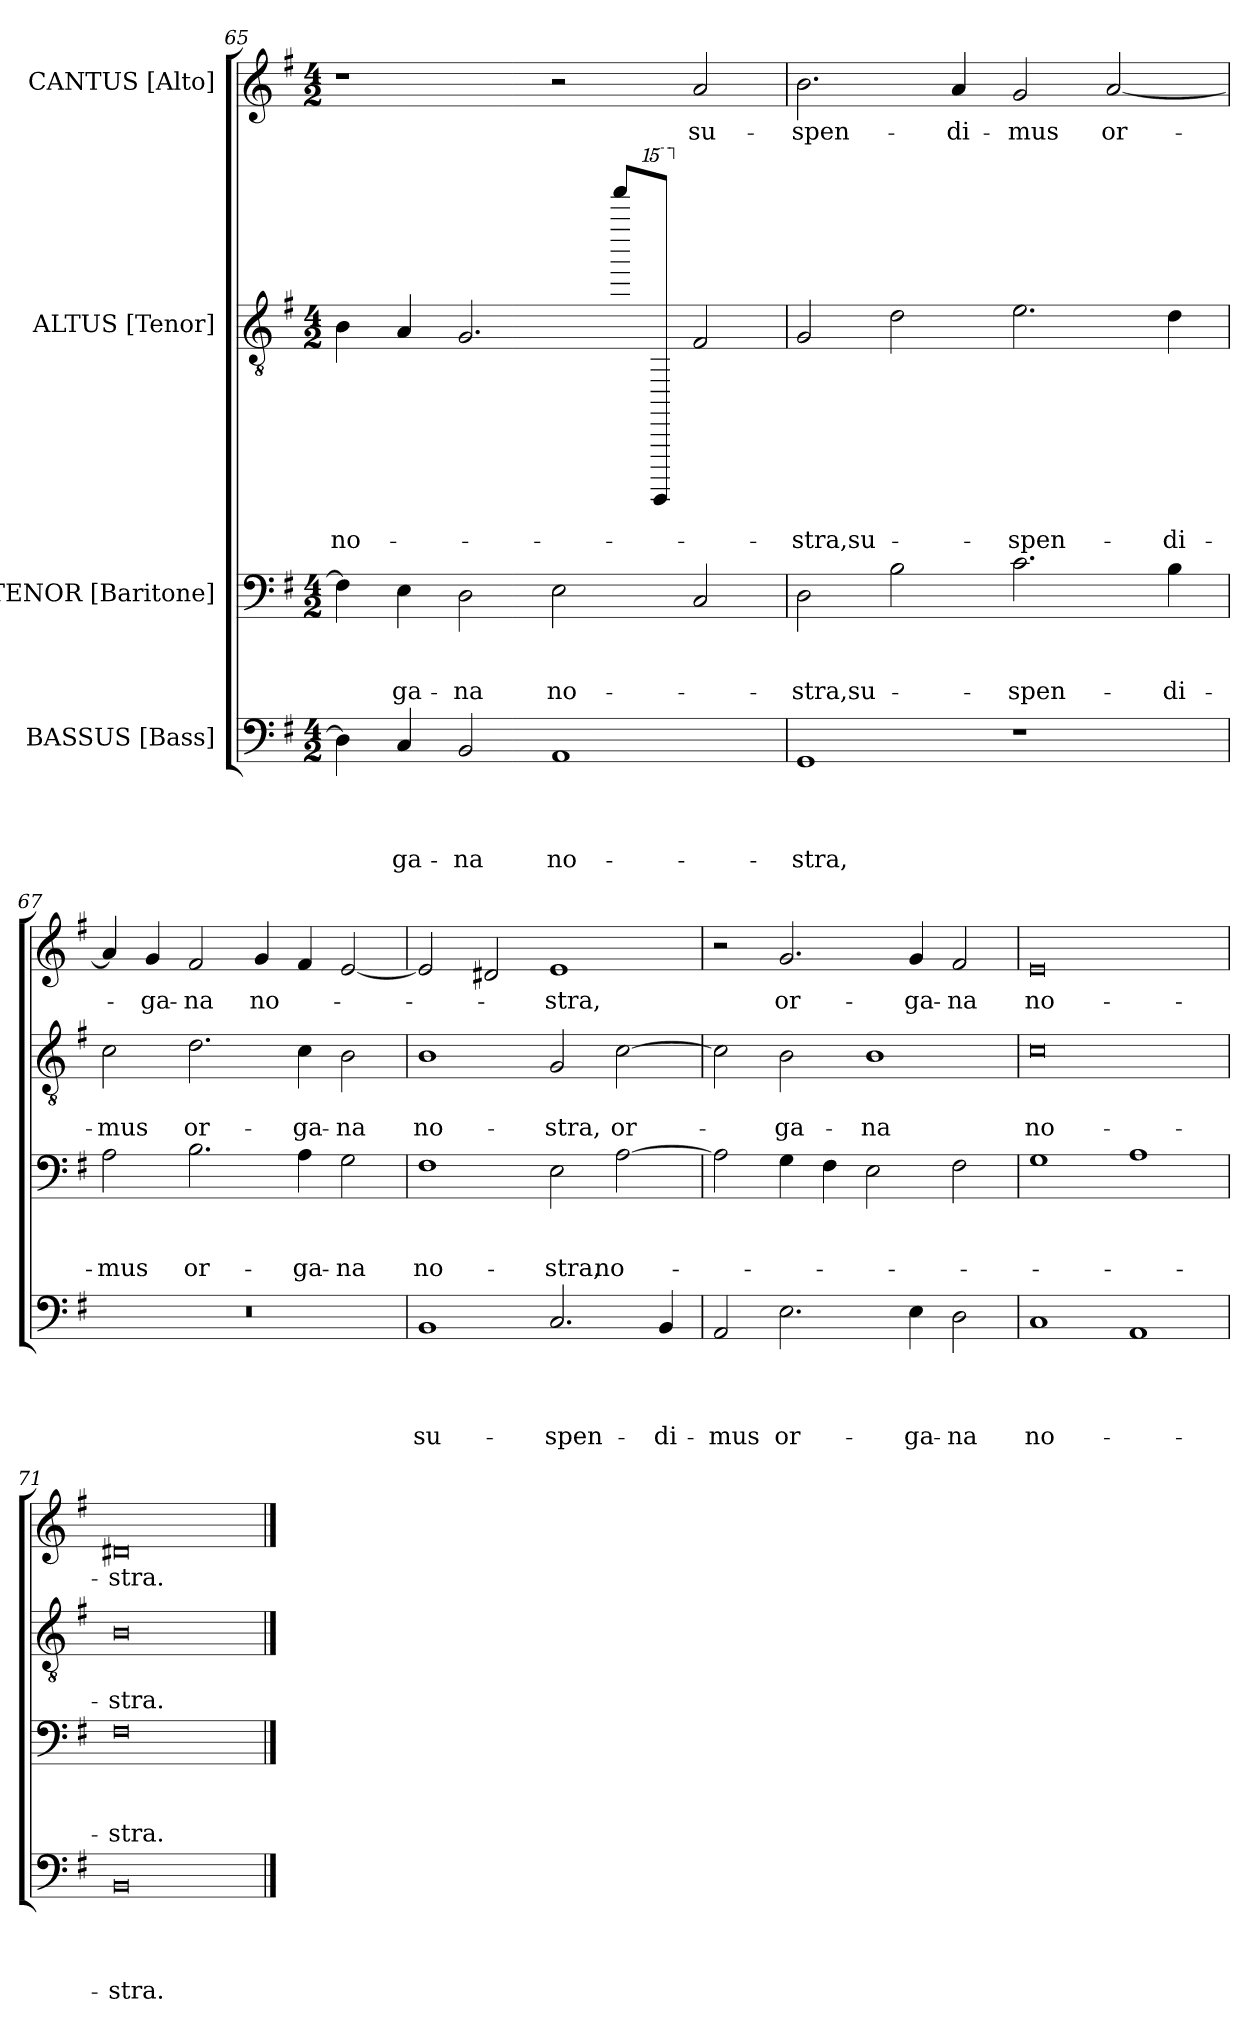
**kern	**text	**text	**text	**text	**kern	**text	**text	**text	**kern	**text	**text	**kern	**text
*part4	*part4	*part4	*part4	*part4	*part3	*part3	*part3	*part3	*part2	*part2	*part2	*part1	*part1
*staff4	*staff4	*staff4	*staff4	*staff4	*staff3	*staff3	*staff3	*staff3	*staff2	*staff2	*staff2	*staff1	*staff1
*I"BASSUS [Bass]	*	*	*	*	*I"TENOR [Baritone]	*	*	*	*I"ALTUS [Tenor]	*	*	*I"CANTUS [Alto]	*
*clefF4	*	*	*	*	*clefF4	*	*	*	*clefGv2	*	*	*clefG2	*
*k[f#]	*	*	*	*	*k[f#]	*	*	*	*k[f#]	*	*	*k[f#]	*
*G:	*	*	*	*	*G:	*	*	*	*G:	*	*	*G:	*
*M4/2	*	*	*	*	*M4/2	*	*	*	*M4/2	*	*	*M4/2	*
=65	=65	=65	=65	=65	=65	=65	=65	=65	=65	=65	=65	=65	=65
!	!	!	!	!	!	!	!	!	!	!	!LO:LY:b:rj	!	!
4D\]	.	.	.	.	4F#\]	.	.	.	4B\	.	no-	1r	.
!	!	!	!	!LO:LY:b:rj	!	!	!	!LO:LY:b	!	!	!	!	!
4C/	.	.	.	-ga-	4E\	.	.	-ga-	4A/	.	.	.	.
!	!	!	!	!LO:LY:b:rj	!	!	!	!LO:LY:b	!	!	!	!	!
2BB/	.	.	.	-na	2D\	.	.	-na	2.G/	.	.	.	.
!	!	!	!	!LO:LY:b:rj	!	!	!	!LO:LY:b	!	!	!	!	!
1AA	.	.	.	no-	2E\	.	.	no-	.	.	.	2r	.
.	.	.	.	.	.	.	.	.	8ffff#/L	.	.	.	.
*	*	*	*	*	*	*	*	*	*15ma	*	*	*	*
.	.	.	.	.	.	.	.	.	8EEE/J	.	.	.	.
*	*	*	*	*	*	*	*	*	*X15ma	*	*	*	*
!	!	!	!	!	!	!	!	!	!	!	!	!	!LO:LY:b
.	.	.	.	.	2C/	.	.	.	2F#/	.	.	2a/	su-
!!LO:PB:g=z
=66	=66	=66	=66	=66	=66	=66	=66	=66	=66	=66	=66	=66	=66
!	!	!	!	!LO:LY:b:rj	!	!	!	!LO:LY:b	!	!	!LO:LY:b:rj	!	!LO:LY:b
1GG	.	.	.	-stra,	2D\	.	.	-stra,su-	2G/	.	-stra,su-	2.b\	-spen-
.	.	.	.	.	2B\	.	.	.	2d\	.	.	.	.
!	!	!	!	!	!	!	!	!	!	!	!	!	!LO:LY:b
.	.	.	.	.	.	.	.	.	.	.	.	4a/	-di-
!	!	!	!	!	!	!	!	!LO:LY:b	!	!	!LO:LY:b:rj	!	!LO:LY:b
1r	.	.	.	.	2.c\	.	.	-spen-	2.e\	.	-spen-	2g/	-mus
!	!	!	!	!	!	!	!	!	!	!	!	!	!LO:LY:b
.	.	.	.	.	.	.	.	.	.	.	.	[<2a/	or-
!	!	!	!	!	!	!	!	!LO:LY:b	!	!	!LO:LY:b:rj	!	!
.	.	.	.	.	4B\	.	.	-di-	4d\	.	-di-	.	.
=67	=67	=67	=67	=67	=67	=67	=67	=67	=67	=67	=67	=67	=67
!	!	!	!	!	!	!	!	!LO:LY:b	!	!	!LO:LY:b:rj	!	!
0r	.	.	.	.	2A\	.	.	-mus	2c\	.	-mus	4a/]	.
!	!	!	!	!	!	!	!	!	!	!	!	!	!LO:LY:b
.	.	.	.	.	.	.	.	.	.	.	.	4g/	-ga-
!	!	!	!	!	!	!	!	!LO:LY:b	!	!	!LO:LY:b:rj	!	!LO:LY:b
.	.	.	.	.	2.B\	.	.	or-	2.d\	.	or-	2f#/	-na
!	!	!	!	!	!	!	!	!	!	!	!	!	!LO:LY:b
.	.	.	.	.	.	.	.	.	.	.	.	4g/	no-
!	!	!	!	!	!	!	!	!LO:LY:b	!	!	!LO:LY:b:rj	!	!
.	.	.	.	.	4A\	.	.	-ga-	4c\	.	-ga-	4f#/	.
!	!	!	!	!	!	!	!	!LO:LY:b	!	!	!LO:LY:b:rj	!	!
.	.	.	.	.	2G\	.	.	-na	2B\	.	-na	[<2e/	.
=68	=68	=68	=68	=68	=68	=68	=68	=68	=68	=68	=68	=68	=68
!	!	!	!	!LO:LY:b:rj	!	!	!	!LO:LY:b	!	!	!LO:LY:b:rj	!	!
1BB	.	.	.	su-	1F#	.	.	no-	1B	.	no-	2e/]	.
.	.	.	.	.	.	.	.	.	.	.	.	2d#X/	.
!	!	!	!	!LO:LY:b:rj	!	!	!	!LO:LY:b	!	!	!LO:LY:b:rj	!	!LO:LY:b
2.C/	.	.	.	-spen-	2E\	.	.	-stra,	2G/	.	-stra,	1e	-stra,
!	!	!	!	!	!	!	!	!LO:LY:b	!	!	!LO:LY:b:rj	!	!
.	.	.	.	.	[>2A\	.	.	no-	[>2c\	.	or-	.	.
!	!	!	!	!LO:LY:b:rj	!	!	!	!	!	!	!	!	!
4BB/	.	.	.	-di-	.	.	.	.	.	.	.	.	.
=69	=69	=69	=69	=69	=69	=69	=69	=69	=69	=69	=69	=69	=69
!	!	!	!	!LO:LY:b:rj	!	!	!	!	!	!	!	!	!
2AA/	.	.	.	-mus	2A\]	.	.	.	2c\]	.	.	2r	.
!	!	!	!	!LO:LY:b:rj	!	!	!	!	!	!	!LO:LY:b:rj	!	!LO:LY:b
2.E\	.	.	.	or-	4G\	.	.	.	2B\	.	-ga-	2.g/	or-
.	.	.	.	.	4F#\	.	.	.	.	.	.	.	.
!	!	!	!	!	!	!	!	!	!	!	!LO:LY:b:rj	!	!
.	.	.	.	.	2E\	.	.	.	1B	.	-na	.	.
!	!	!	!	!LO:LY:b:rj	!	!	!	!	!	!	!	!	!LO:LY:b
4E\	.	.	.	-ga-	.	.	.	.	.	.	.	4g/	-ga-
!	!	!	!	!LO:LY:b:rj	!	!	!	!	!	!	!	!	!LO:LY:b
2D\	.	.	.	-na	2F#\	.	.	.	.	.	.	2f#/	-na
=70	=70	=70	=70	=70	=70	=70	=70	=70	=70	=70	=70	=70	=70
!	!	!	!	!LO:LY:b:rj	!	!	!	!	!	!	!LO:LY:b:rj	!	!LO:LY:b
1C	.	.	.	no-	1G	.	.	.	0c	.	no-	0e	no-
1AA	.	.	.	.	1A	.	.	.	.	.	.	.	.
=71	=71	=71	=71	=71	=71	=71	=71	=71	=71	=71	=71	=71	=71
!	!	!	!	!LO:LY:b:rj	!	!	!	!LO:LY:b	!	!	!LO:LY:b:rj	!	!LO:LY:b
0BB	.	.	.	-stra.	0F#	.	.	-stra.	0B	.	-stra.	0d#X	-stra.
==	==	==	==	==	==	==	==	==	==	==	==	==	==
*-	*-	*-	*-	*-	*-	*-	*-	*-	*-	*-	*-	*-	*-
